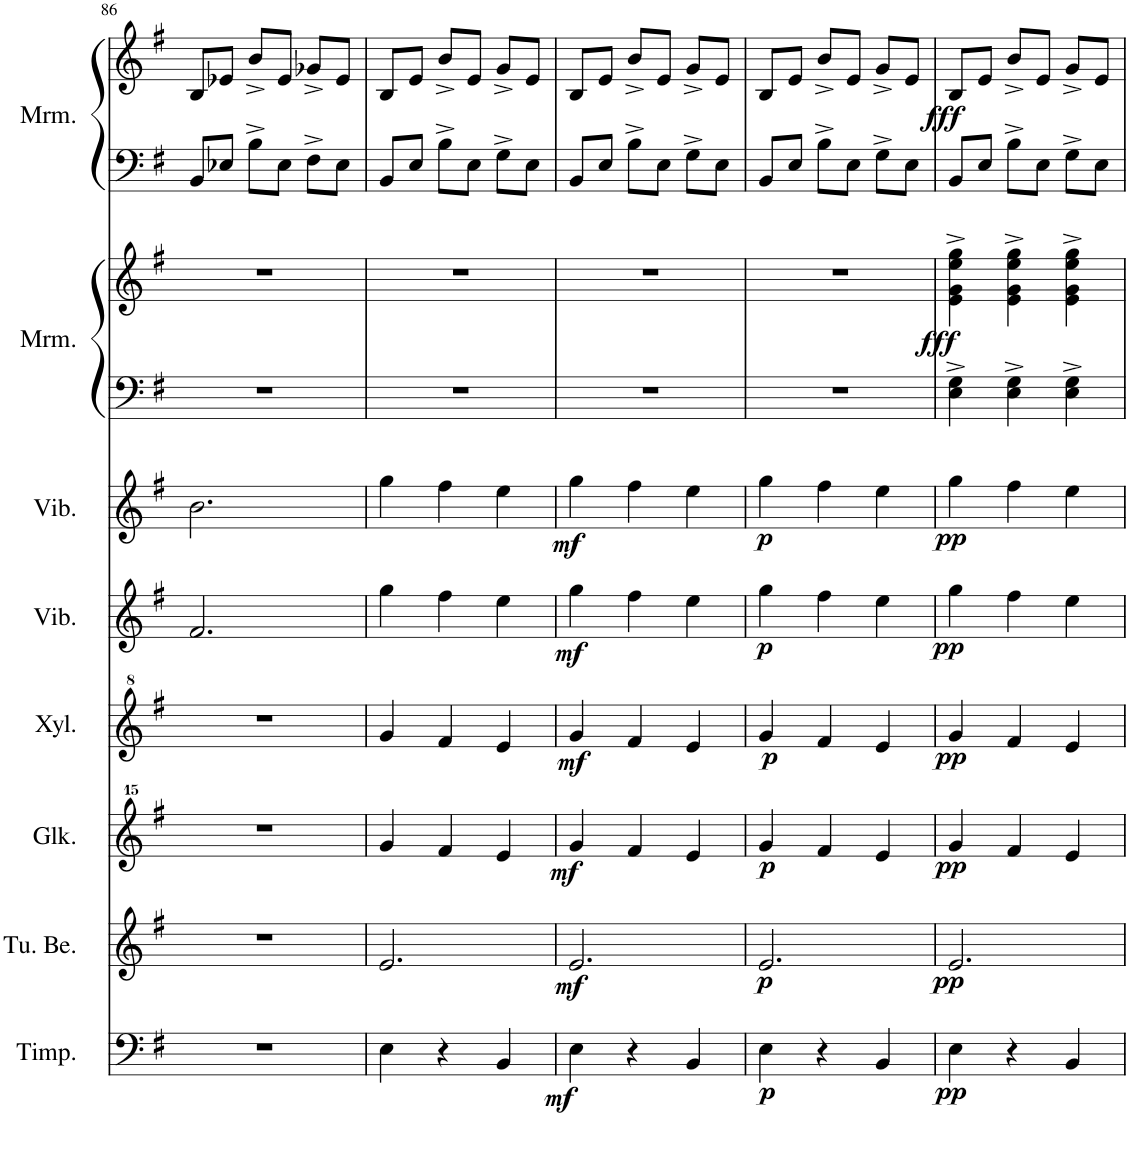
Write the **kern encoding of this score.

**kern	**dynam	**kern	**dynam	**kern	**dynam	**kern	**dynam	**kern	**dynam	**kern	**dynam	**kern	**kern	**dynam	**kern	**kern	**dynam
*part8	*part8	*part7	*part7	*part6	*part6	*part5	*part5	*part4	*part4	*part3	*part3	*part2	*part2	*part2	*part1	*part1	*part1
*staff10	*staff10	*staff9	*staff9	*staff8	*staff8	*staff7	*staff7	*staff6	*staff6	*staff5	*staff5	*staff4	*staff3	*staff3/4	*staff2	*staff1	*staff1/2
*I"Timpani	*	*I"Tubular Bells	*	*I"Glockenspiel	*	*I"Xylophone	*	*I"Vibraphone	*	*I"Vibraphone	*	*I"Marimba	*	*	*I"Marimba	*	*
*I'Timp.	*	*I'Tu. Be.	*	*I'Glk.	*	*I'Xyl.	*	*I'Vib.	*	*I'Vib.	*	*I'Mrm.	*	*	*I'Mrm.	*	*
!!LO:PB:g=z
*clefF4	*	*clefG2	*	*clefG^^2	*	*clefG^2	*	*clefG2	*	*clefG2	*	*clefF4	*clefG2	*	*clefF4	*clefG2	*
*k[f#]	*	*k[f#]	*	*k[f#]	*	*k[f#]	*	*k[f#]	*	*k[f#]	*	*k[f#]	*k[f#]	*	*k[f#]	*k[f#]	*
*M3/4	*	*M3/4	*	*M3/4	*	*M3/4	*	*M3/4	*	*M3/4	*	*M3/4	*M3/4	*	*M3/4	*M3/4	*
=86	=86	=86	=86	=86	=86	=86	=86	=86	=86	=86	=86	=86	=86	=86	=86	=86	=86
2.r	.	2.r	.	2.r	.	2.r	.	2.f#/	.	2.b\	.	2.r	2.r	.	8BB/L	8B/L	.
.	.	.	.	.	.	.	.	.	.	.	.	.	.	.	8E-X/J	8e-X/J	.
.	.	.	.	.	.	.	.	.	.	.	.	.	.	.	8B^\L	8b^/L	.
.	.	.	.	.	.	.	.	.	.	.	.	.	.	.	8E-\J	8e-/J	.
.	.	.	.	.	.	.	.	.	.	.	.	.	.	.	8F#^\L	8g-X^/L	.
.	.	.	.	.	.	.	.	.	.	.	.	.	.	.	8E-\J	8e-/J	.
=87	=87	=87	=87	=87	=87	=87	=87	=87	=87	=87	=87	=87	=87	=87	=87	=87	=87
4E\	.	2.e/	.	4ggg/	.	4gg/	.	4gg\	.	4gg\	.	2.r	2.r	.	8BB/L	8B/L	.
.	.	.	.	.	.	.	.	.	.	.	.	.	.	.	8E/J	8e/J	.
4r	.	.	.	4fff#/	.	4ff#/	.	4ff#\	.	4ff#\	.	.	.	.	8B^\L	8b^/L	.
.	.	.	.	.	.	.	.	.	.	.	.	.	.	.	8E\J	8e/J	.
4BB/	.	.	.	4eee/	.	4ee/	.	4ee\	.	4ee\	.	.	.	.	8G^\L	8g^/L	.
.	.	.	.	.	.	.	.	.	.	.	.	.	.	.	8E\J	8e/J	.
=88	=88	=88	=88	=88	=88	=88	=88	=88	=88	=88	=88	=88	=88	=88	=88	=88	=88
!	!LO:DY:b	!	!LO:DY:b	!	!LO:DY:b	!	!LO:DY:b	!	!LO:DY:b	!	!LO:DY:b	!	!	!	!	!	!
4E\	mf	2.e/	mf	4ggg/	mf	4gg/	mf	4gg\	mf	4gg\	mf	2.r	2.r	.	8BB/L	8B/L	.
.	.	.	.	.	.	.	.	.	.	.	.	.	.	.	8E/J	8e/J	.
4r	.	.	.	4fff#/	.	4ff#/	.	4ff#\	.	4ff#\	.	.	.	.	8B^\L	8b^/L	.
.	.	.	.	.	.	.	.	.	.	.	.	.	.	.	8E\J	8e/J	.
4BB/	.	.	.	4eee/	.	4ee/	.	4ee\	.	4ee\	.	.	.	.	8G^\L	8g^/L	.
.	.	.	.	.	.	.	.	.	.	.	.	.	.	.	8E\J	8e/J	.
=89	=89	=89	=89	=89	=89	=89	=89	=89	=89	=89	=89	=89	=89	=89	=89	=89	=89
!	!LO:DY:b	!	!LO:DY:b	!	!LO:DY:b	!	!LO:DY:b	!	!LO:DY:b	!	!LO:DY:b	!	!	!	!	!	!
4E\	p	2.e/	p	4ggg/	p	4gg/	p	4gg\	p	4gg\	p	2.r	2.r	.	8BB/L	8B/L	.
.	.	.	.	.	.	.	.	.	.	.	.	.	.	.	8E/J	8e/J	.
4r	.	.	.	4fff#/	.	4ff#/	.	4ff#\	.	4ff#\	.	.	.	.	8B^\L	8b^/L	.
.	.	.	.	.	.	.	.	.	.	.	.	.	.	.	8E\J	8e/J	.
4BB/	.	.	.	4eee/	.	4ee/	.	4ee\	.	4ee\	.	.	.	.	8G^\L	8g^/L	.
.	.	.	.	.	.	.	.	.	.	.	.	.	.	.	8E\J	8e/J	.
=90	=90	=90	=90	=90	=90	=90	=90	=90	=90	=90	=90	=90	=90	=90	=90	=90	=90
!	!LO:DY:b	!	!LO:DY:b	!	!LO:DY:b	!	!LO:DY:b	!	!LO:DY:b	!	!LO:DY:b	!	!	!LO:DY:b	!	!	!LO:DY:b
4E\	pp	2.e/	pp	4ggg/	pp	4gg/	pp	4gg\	pp	4gg\	pp	4E\^ 4G\^	4e\^ 4g\^ 4ee\^ 4gg\^	fff	8BB/L	8B/L	fff
.	.	.	.	.	.	.	.	.	.	.	.	.	.	.	8E/J	8e/J	.
4r	.	.	.	4fff#/	.	4ff#/	.	4ff#\	.	4ff#\	.	4E\^ 4G\^	4e\^ 4g\^ 4ee\^ 4gg\^	.	8B^\L	8b^/L	.
.	.	.	.	.	.	.	.	.	.	.	.	.	.	.	8E\J	8e/J	.
4BB/	.	.	.	4eee/	.	4ee/	.	4ee\	.	4ee\	.	4E\^ 4G\^	4e\^ 4g\^ 4ee\^ 4gg\^	.	8G^\L	8g^/L	.
.	.	.	.	.	.	.	.	.	.	.	.	.	.	.	8E\J	8e/J	.
=	=	=	=	=	=	=	=	=	=	=	=	=	=	=	=	=	=
*-	*-	*-	*-	*-	*-	*-	*-	*-	*-	*-	*-	*-	*-	*-	*-	*-	*-
